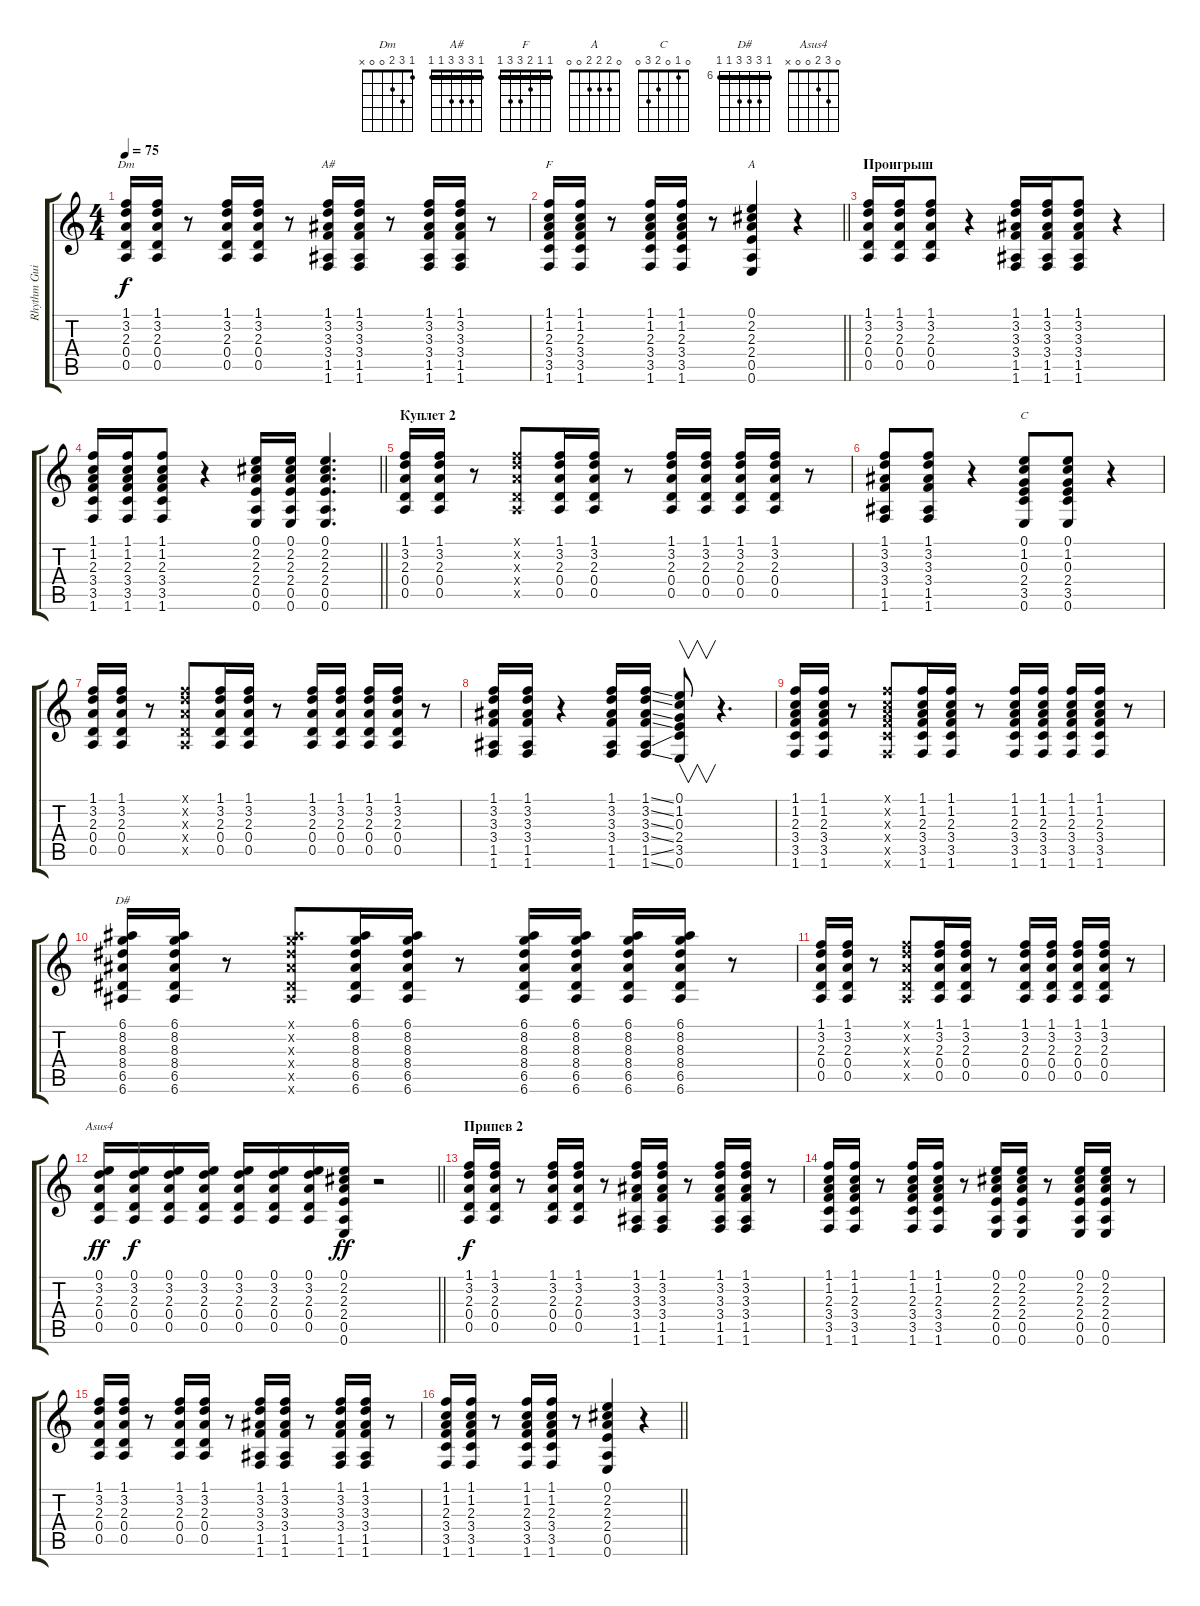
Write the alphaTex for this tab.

\track ("Rhythm Guitar - Potapi4" "Rhythm Gui") {instrument overdrivenguitar}
\staff {score tabs}
\tuning (E4 B3 G3 D3 A2 E2) {hide}
\chord ("Dm" 1 3 2 0 0 x)
\chord ("A#" 1 3 3 3 1 1) {barre 1}
\chord ("F" 1 1 2 3 3 1) {barre 1}
\chord ("A" 0 2 2 2 0 0)
\chord ("C" 0 1 0 2 3 0)
\chord ("D#" 6 8 8 8 6 6) {firstfret 6 barre 6}
\chord ("Asus4" 0 3 2 0 0 x)
\ts (4 4)
\tempo 75
\clef g2
\ks c
(1.1 3.2 2.3 0.4 0.5).16{ch "Dm" dy f} (1.1 3.2 2.3 0.4 0.5).16 r.8 (1.1 3.2 2.3 0.4 0.5).16 (1.1 3.2 2.3 0.4 0.5).16 r.8 (1.1 3.2 3.3 3.4 1.5 1.6).16{ch "A#"} (1.1 3.2 3.3 3.4 1.5 1.6).16 r.8 (1.1 3.2 3.3 3.4 1.5 1.6).16 (1.1 3.2 3.3 3.4 1.5 1.6).16 r.8 |
\barLineRight lightlight
(1.1 1.2 2.3 3.4 3.5 1.6).16{ch "F"} (1.1 1.2 2.3 3.4 3.5 1.6).16 r.8 (1.1 1.2 2.3 3.4 3.5 1.6).16 (1.1 1.2 2.3 3.4 3.5 1.6).16 r.8 (0.1 2.2 2.3 2.4 0.5 0.6).4{ch "A"} r.4 |
\section ("" "Проигрыш")
(1.1 3.2 2.3 0.4 0.5).16 (1.1 3.2 2.3 0.4 0.5).16 (1.1 3.2 2.3 0.4 0.5).8 r.4 (1.1 3.2 3.3 3.4 1.5 1.6).16 (1.1 3.2 3.3 3.4 1.5 1.6).16 (1.1 3.2 3.3 3.4 1.5 1.6).8 r.4 |
\barLineRight lightlight
(1.1 1.2 2.3 3.4 3.5 1.6).16 (1.1 1.2 2.3 3.4 3.5 1.6).16 (1.1 1.2 2.3 3.4 3.5 1.6).8 r.4 (0.1 2.2 2.3 2.4 0.5 0.6).16 (0.1 2.2 2.3 2.4 0.5 0.6).16 (0.1 2.2 2.3 2.4 0.5 0.6).4{d} |
\section ("" "Куплет 2")
(1.1 3.2 2.3 0.4 0.5).16 (1.1 3.2 2.3 0.4 0.5).16 r.8 (1.1{x} 3.2{x} 2.3{x} 0.4{x} 0.5{x}).8 (1.1 3.2 2.3 0.4 0.5).16 (1.1 3.2 2.3 0.4 0.5).16 r.8 (1.1 3.2 2.3 0.4 0.5).16 (1.1 3.2 2.3 0.4 0.5).16 (1.1 3.2 2.3 0.4 0.5).16 (1.1 3.2 2.3 0.4 0.5).16 r.8 |
(1.1 3.2 3.3 3.4 1.5 1.6).8 (1.1 3.2 3.3 3.4 1.5 1.6).8 r.4 (0.1 1.2 0.3 2.4 3.5 0.6).8{ch "C"} (0.1 1.2 0.3 2.4 3.5 0.6).8 r.4 |
(1.1 3.2 2.3 0.4 0.5).16 (1.1 3.2 2.3 0.4 0.5).16 r.8 (1.1{x} 3.2{x} 2.3{x} 0.4{x} 0.5{x}).8 (1.1 3.2 2.3 0.4 0.5).16 (1.1 3.2 2.3 0.4 0.5).16 r.8 (1.1 3.2 2.3 0.4 0.5).16 (1.1 3.2 2.3 0.4 0.5).16 (1.1 3.2 2.3 0.4 0.5).16 (1.1 3.2 2.3 0.4 0.5).16 r.8 |
(1.1 3.2 3.3 3.4 1.5 1.6).16 (1.1 3.2 3.3 3.4 1.5 1.6).16 r.4 (1.1 3.2 3.3 3.4 1.5 1.6).16 (1.1{ss} 3.2{ss} 3.3{ss} 3.4{ss} 1.5{ss} 1.6{ss}).16 (0.1 1.2 0.3 2.4 3.5 0.6).8{v} r.4{d} |
(1.1 1.2 2.3 3.4 3.5 1.6).16 (1.1 1.2 2.3 3.4 3.5 1.6).16 r.8 (1.1{x} 1.2{x} 2.3{x} 3.4{x} 3.5{x} 1.6{x}).8 (1.1 1.2 2.3 3.4 3.5 1.6).16 (1.1 1.2 2.3 3.4 3.5 1.6).16 r.8 (1.1 1.2 2.3 3.4 3.5 1.6).16 (1.1 1.2 2.3 3.4 3.5 1.6).16 (1.1 1.2 2.3 3.4 3.5 1.6).16 (1.1 1.2 2.3 3.4 3.5 1.6).16 r.8 |
(6.1 8.2 8.3 8.4 6.5 6.6).16{ch "D#"} (6.1 8.2 8.3 8.4 6.5 6.6).16 r.8 (6.1{x} 8.2{x} 8.3{x} 8.4{x} 6.5{x} 6.6{x}).8 (6.1 8.2 8.3 8.4 6.5 6.6).16 (6.1 8.2 8.3 8.4 6.5 6.6).16 r.8 (6.1 8.2 8.3 8.4 6.5 6.6).16 (6.1 8.2 8.3 8.4 6.5 6.6).16 (6.1 8.2 8.3 8.4 6.5 6.6).16 (6.1 8.2 8.3 8.4 6.5 6.6).16 r.8 |
(1.1 3.2 2.3 0.4 0.5).16 (1.1 3.2 2.3 0.4 0.5).16 r.8 (1.1{x} 3.2{x} 2.3{x} 0.4{x} 0.5{x}).8 (1.1 3.2 2.3 0.4 0.5).16 (1.1 3.2 2.3 0.4 0.5).16 r.8 (1.1 3.2 2.3 0.4 0.5).16 (1.1 3.2 2.3 0.4 0.5).16 (1.1 3.2 2.3 0.4 0.5).16 (1.1 3.2 2.3 0.4 0.5).16 r.8 |
\barLineRight lightlight
(0.1 3.2 2.3 0.4 0.5).16{ch "Asus4" dy ff} (0.1 3.2 2.3 0.4 0.5).16{dy f} (0.1 3.2 2.3 0.4 0.5).16 (0.1 3.2 2.3 0.4 0.5).16 (0.1 3.2 2.3 0.4 0.5).16 (0.1 3.2 2.3 0.4 0.5).16 (0.1 3.2 2.3 0.4 0.5).16 (0.1 2.2 2.3 2.4 0.5 0.6).16{dy ff} r.2 |
\section ("" "Припев 2")
(1.1 3.2 2.3 0.4 0.5).16{dy f} (1.1 3.2 2.3 0.4 0.5).16 r.8 (1.1 3.2 2.3 0.4 0.5).16 (1.1 3.2 2.3 0.4 0.5).16 r.8 (1.1 3.2 3.3 3.4 1.5 1.6).16 (1.1 3.2 3.3 3.4 1.5 1.6).16 r.8 (1.1 3.2 3.3 3.4 1.5 1.6).16 (1.1 3.2 3.3 3.4 1.5 1.6).16 r.8 |
(1.1 1.2 2.3 3.4 3.5 1.6).16 (1.1 1.2 2.3 3.4 3.5 1.6).16 r.8 (1.1 1.2 2.3 3.4 3.5 1.6).16 (1.1 1.2 2.3 3.4 3.5 1.6).16 r.8 (0.1 2.2 2.3 2.4 0.5 0.6).16 (0.1 2.2 2.3 2.4 0.5 0.6).16 r.8 (0.1 2.2 2.3 2.4 0.5 0.6).16 (0.1 2.2 2.3 2.4 0.5 0.6).16 r.8 |
(1.1 3.2 2.3 0.4 0.5).16 (1.1 3.2 2.3 0.4 0.5).16 r.8 (1.1 3.2 2.3 0.4 0.5).16 (1.1 3.2 2.3 0.4 0.5).16 r.8 (1.1 3.2 3.3 3.4 1.5 1.6).16 (1.1 3.2 3.3 3.4 1.5 1.6).16 r.8 (1.1 3.2 3.3 3.4 1.5 1.6).16 (1.1 3.2 3.3 3.4 1.5 1.6).16 r.8 |
\barLineRight lightlight
(1.1 1.2 2.3 3.4 3.5 1.6).16 (1.1 1.2 2.3 3.4 3.5 1.6).16 r.8 (1.1 1.2 2.3 3.4 3.5 1.6).16 (1.1 1.2 2.3 3.4 3.5 1.6).16 r.8 (0.1 2.2 2.3 2.4 0.5 0.6).4 r.4
